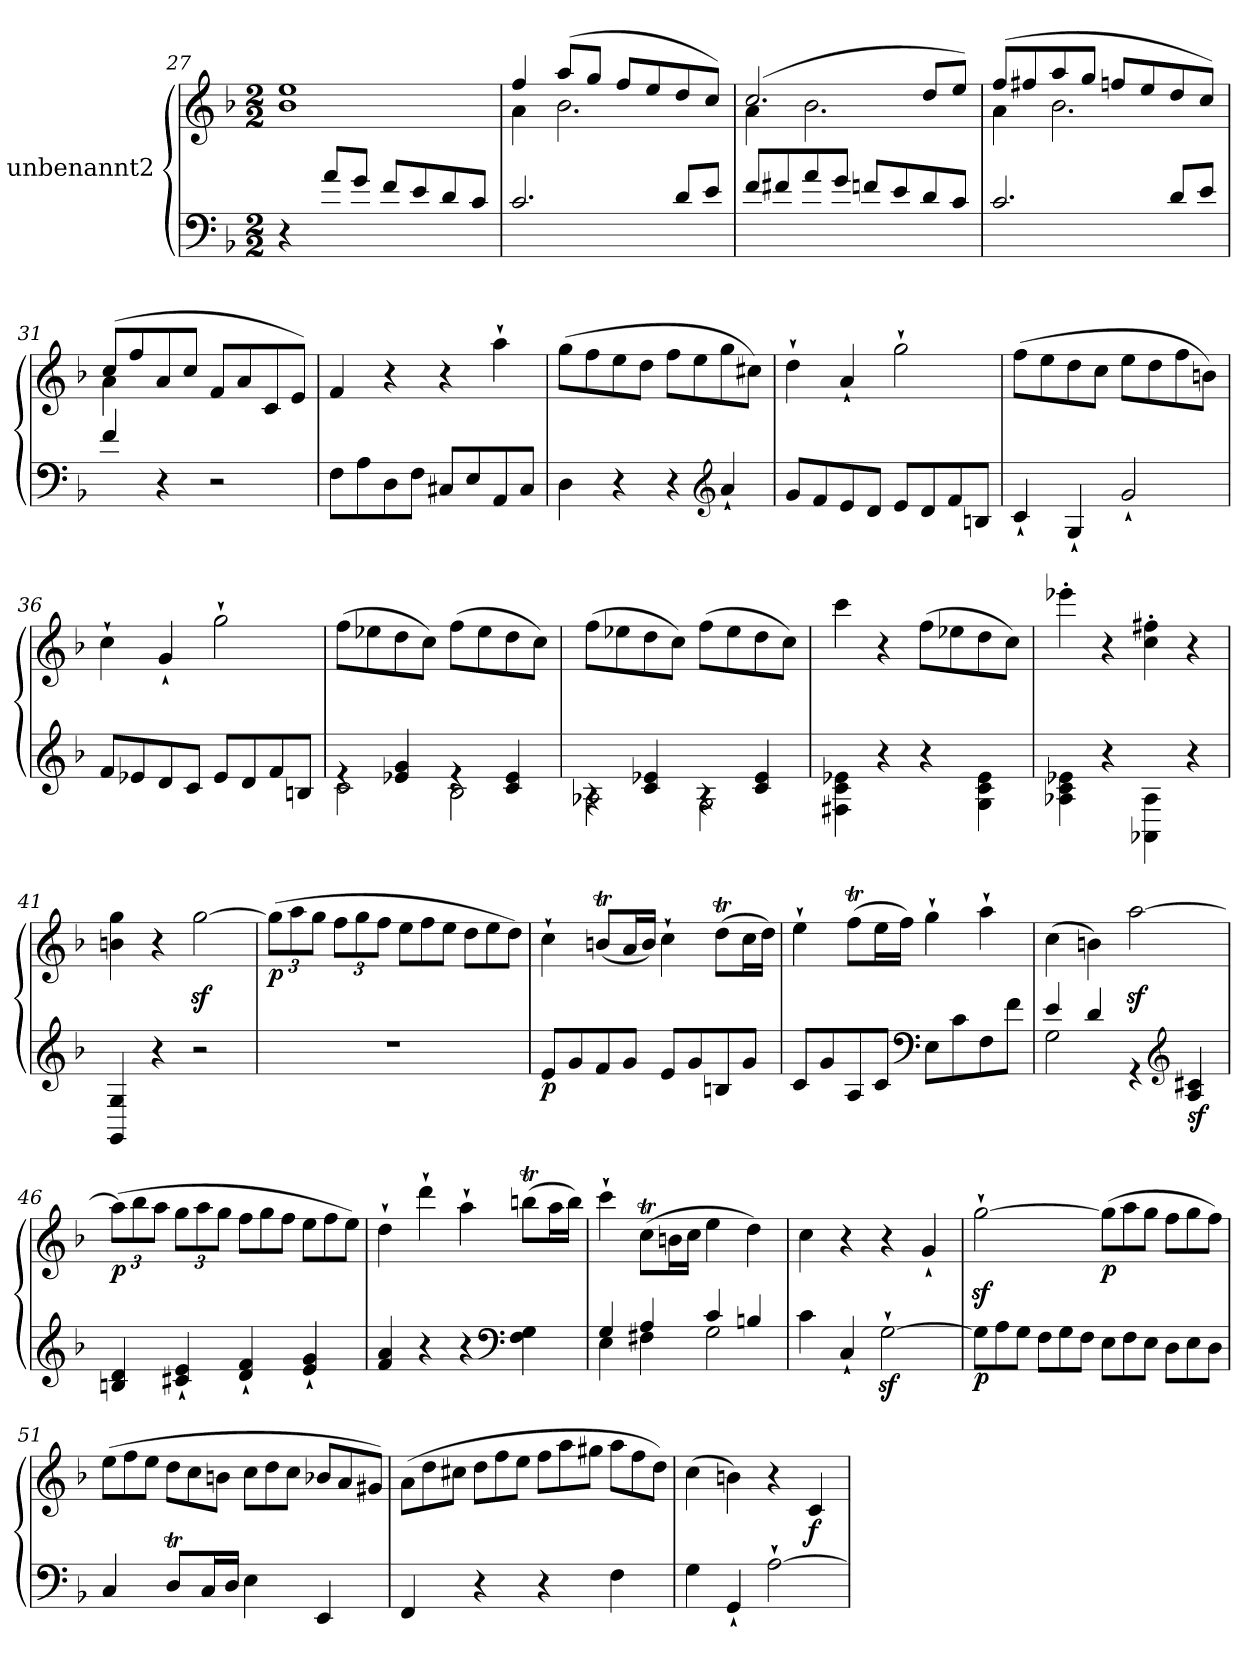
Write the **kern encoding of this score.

**kern	**kern	**dynam
*part1	*part1	*part1
*staff2	*staff1	*staff1/2
*I"unbenannt2	*	*
*clefF4	*clefG2	*
*k[b-]	*k[b-]	*
*M2/2	*M2/2	*
=27	=27	=27
4r	1b- 1ee	.
8a/L	.	.
8g/J	.	.
8f/L	.	.
8e/	.	.
8d/	.	.
8c/J	.	.
=28	=28	=28
*	*^	*
2.c/	4ff/	4a\	.
.	(>8aa/L	2.b-\	.
.	8gg/J	.	.
.	8ff/L	.	.
.	8ee/	.	.
8d/L	8dd/	.	.
8e/J	8cc/J)	.	.
=29	=29	=29	=29
8f/L	(>2.cc/	4a\	.
8f#X/	.	.	.
8a/	.	2.b-\	.
8g/J	.	.	.
8fn/L	.	.	.
8e/	.	.	.
8d/	8dd/L	.	.
8c/J	8ee/J)	.	.
=30	=30	=30	=30
2.c/	(>8ff/L	4a\	.
.	8ff#X/	.	.
.	8aa/	2.b-\	.
.	8gg/J	.	.
.	8ffn/L	.	.
.	8ee/	.	.
8d/L	8dd/	.	.
8e/J	8cc/J)	.	.
=31	=31	=31	=31
4f/	(>8cc/L	4a\	.
.	8ff/	.	.
4r	8a/	2.ryy	.
.	8cc/J	.	.
2r	8f/L	.	.
.	8a/	.	.
.	8c/	.	.
.	8e/J)	.	.
*	*v	*v	*
=32	=32	=32
8F\L	4f/	.
8A\	.	.
8D\	4r	.
8F\J	.	.
8C#X/L	4r	.
8E/	.	.
8AA/	4aa`\	.
8C#/J	.	.
=33	=33	=33
4D\	(>8gg\L	.
.	8ff\	.
4r	8ee\	.
.	8dd\J	.
4r	8ff\L	.
.	8ee\	.
*clefG2	*	*
4a`/	8gg\	.
.	8cc#X\J)	.
=34	=34	=34
8g/L	4dd`\	.
8f/	.	.
8e/	4a`/	.
8d/J	.	.
8e/L	2gg`\	.
8d/	.	.
8f/	.	.
8Bn/J	.	.
=35	=35	=35
4c`/	(>8ff\L	.
.	8ee\	.
4G`/	8dd\	.
.	8cc\J	.
2g`/	8ee\L	.
.	8dd\	.
.	8ff\	.
.	8bn\J)	.
=36	=36	=36
8f/L	4cc`\	.
8e-X/	.	.
8d/	4g`/	.
8c/J	.	.
8e-/L	2gg`\	.
8d/	.	.
8f/	.	.
8Bn/J	.	.
=37	=37	=37
*^	*	*
4re	2c\	(>8ff\L	.
.	.	8ee-X\	.
4e-X/ 4g/	.	8dd\	.
.	.	8cc\J)	.
4re	2B-\	(>8ff\L	.
.	.	8ee-\	.
4c/ 4e-/	.	8dd\	.
.	.	8cc\J)	.
=38	=38	=38	=38
4rA	2A-X\	(>8ff\L	.
.	.	8ee-X\	.
4c/ 4e-X/	.	8dd\	.
.	.	8cc\J)	.
4rA	2G\	(>8ff\L	.
.	.	8ee-\	.
4c/ 4e-/	.	8dd\	.
.	.	8cc\J)	.
*v	*v	*	*
=39	=39	=39
4F#X\ 4c\ 4e-X\	4ccc\	.
4r	4r	.
4r	(>8ff\L	.
.	8ee-X\	.
4G\ 4c\ 4e-\	8dd\	.
.	8cc\J)	.
=40	=40	=40
4A-X\ 4c\ 4e-X\	4eee-X'\	.
4r	4r	.
4AA-X\ 4A-\	4cc\' 4ff#X\'	.
4r	4r	.
=41	=41	=41
4GG/ 4G/	4bn\ 4gg\	.
4r	4r	.
2r	[2ggz<\	.
=42	=42	=42
*	*Xbrackettup	*
!	!	!LO:DY:b
1r	(>12gg\L]	p
.	12aa\	.
.	12gg\J	.
.	12ff\L	.
.	12gg\	.
.	12ff\J	.
*	*Xtuplet	*
.	12ee\L	.
.	12ff\	.
.	12ee\J	.
.	12dd\L	.
.	12ee\	.
.	12dd\J)	.
=43	=43	=43
!	!	!LO:DY:b=2
8e/L	4cc`\	p
8g/	.	.
8f/	(<8bnt/L	.
8g/J	16a/L	.
.	16b/JJ)	.
8e/L	4cc`\	.
8g/	.	.
8Bn/	(>8ddT\L	.
8g/J	16cc\L	.
.	16dd\JJ)	.
=44	=44	=44
8c/L	4ee`\	.
8g/	.	.
8A/	(>8ffT\L	.
8c/J	16ee\L	.
.	16ff\JJ)	.
*clefF4	*	*
8E\L	4gg`\	.
8c\	.	.
8F\	4aa`\	.
8f\J	.	.
=45	=45	=45
*^	*	*
4e/	2G\	(>4cc\	.
4d/	.	4bn\)	.
4rGG	2ryy	[2aaz<\	.
*clefG2	*	*	*
!	!	!	!LO:DY:b=2
4A/ 4c#X/	.	.	sf
*v	*v	*	*
=46	=46	=46
*	*tuplet	*
!	!	!LO:DY:b
4Bn/ 4d/	(>12aa\L]	p
.	12bb-\	.
.	12aa\J	.
4c#X/` 4e/`	12gg\L	.
.	12aa\	.
.	12gg\J	.
*	*Xtuplet	*
4d/` 4f/`	12ff\L	.
.	12gg\	.
.	12ff\J	.
4e/` 4g/`	12ee\L	.
.	12ff\	.
.	12ee\J)	.
=47	=47	=47
4f/ 4a/	4dd`\	.
4r	4ddd`\	.
4r	4aa`\	.
*clefF4	*	*
4F\ 4G\	(>8bbnt\L	.
.	16aa\L	.
.	16bb\JJ)	.
=48	=48	=48
*^	*	*
4G/	4E\	4ccc`\	.
4A/	4F#X\	(>8ccT\L	.
.	.	16bn\L	.
.	.	16cc\JJ	.
4c/	2G\	4ee\	.
4Bn/	.	4dd\)	.
*v	*v	*	*
=49	=49	=49
4c\	4cc\	.
4C`/	4r	.
[2Gz<`\	4r	.
.	4g`/	.
=50	=50	=50
*Xtuplet	*	*
!	!	!LO:DY:b=2
12G\L]	[2ggz<`\	p
12A\	.	.
12G\J	.	.
12F\L	.	.
12G\	.	.
12F\J	.	.
!	!	!LO:DY:b
12E\L	(>12gg\L]	p
12F\	12aa\	.
12E\J	12gg\J	.
12D\L	12ff\L	.
12E\	12gg\	.
12D\J	12ff\J)	.
=51	=51	=51
4C/	(>12ee\L	.
.	12ff\	.
.	12ee\J	.
8DT/L	12dd\L	.
.	12cc\	.
16C/L	.	.
.	12bn\J	.
16D/JJ	.	.
4E\	12cc\L	.
.	12dd\	.
.	12cc\J	.
4EE/	12b-X/L	.
.	12a/	.
.	12g#X/J)	.
=52	=52	=52
4FF/	(>12a\L	.
.	12dd\	.
.	12cc#X\J	.
4r	12dd\L	.
.	12ff\	.
.	12ee\J	.
4r	12ff\L	.
.	12aa\	.
.	12gg#X\J	.
4F\	12aa\L	.
.	12ff\	.
.	12dd\J)	.
=53	=53	=53
4G\	(>4cc\	.
4GG`/	4bn\)	.
[2A`\	4r	.
!	!	!LO:DY:b
.	4c/	f
=	=	=
*-	*-	*-
